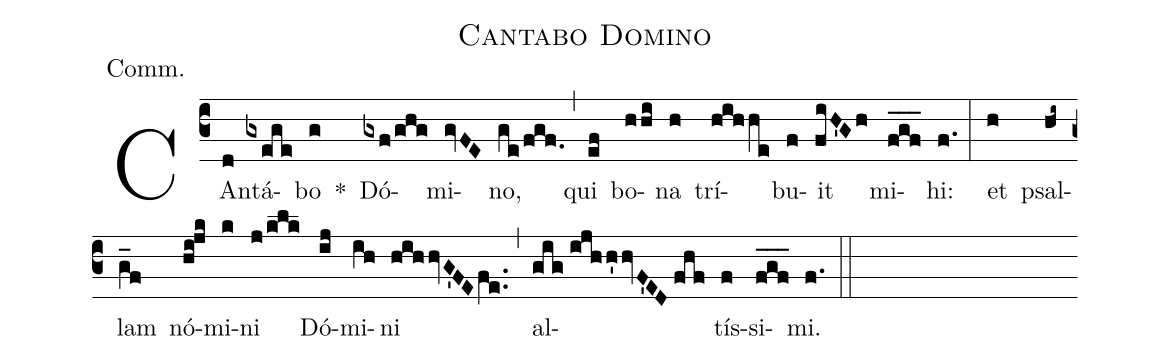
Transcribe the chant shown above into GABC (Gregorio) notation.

name:Cantabo Domino;
annotation:Comm.;
mode:2;
office-part:Communion;
%%
(c3) CAn(d)tá(gxege)bo(g) *()
Dó(gxf/ghg)mi(gvFE)no,(ge/fgf.) (,)
qui(ef) bo(hhi)na(h) trí(hihhe)bu(f)it(fiH'Gh) mi(fgf___)hi:(f.) (:)
et(h) psal(hi~)lam(g_f) nó(hi!jk)mi(k)ni(j/klk) Dó(ij)mi(ih)ni(hih/hvG'FE/fe..) (,)
al(gig//ijhh'/hvF'ED//fhf)tís(f)si(fgf___)mi.(f.) (::)
